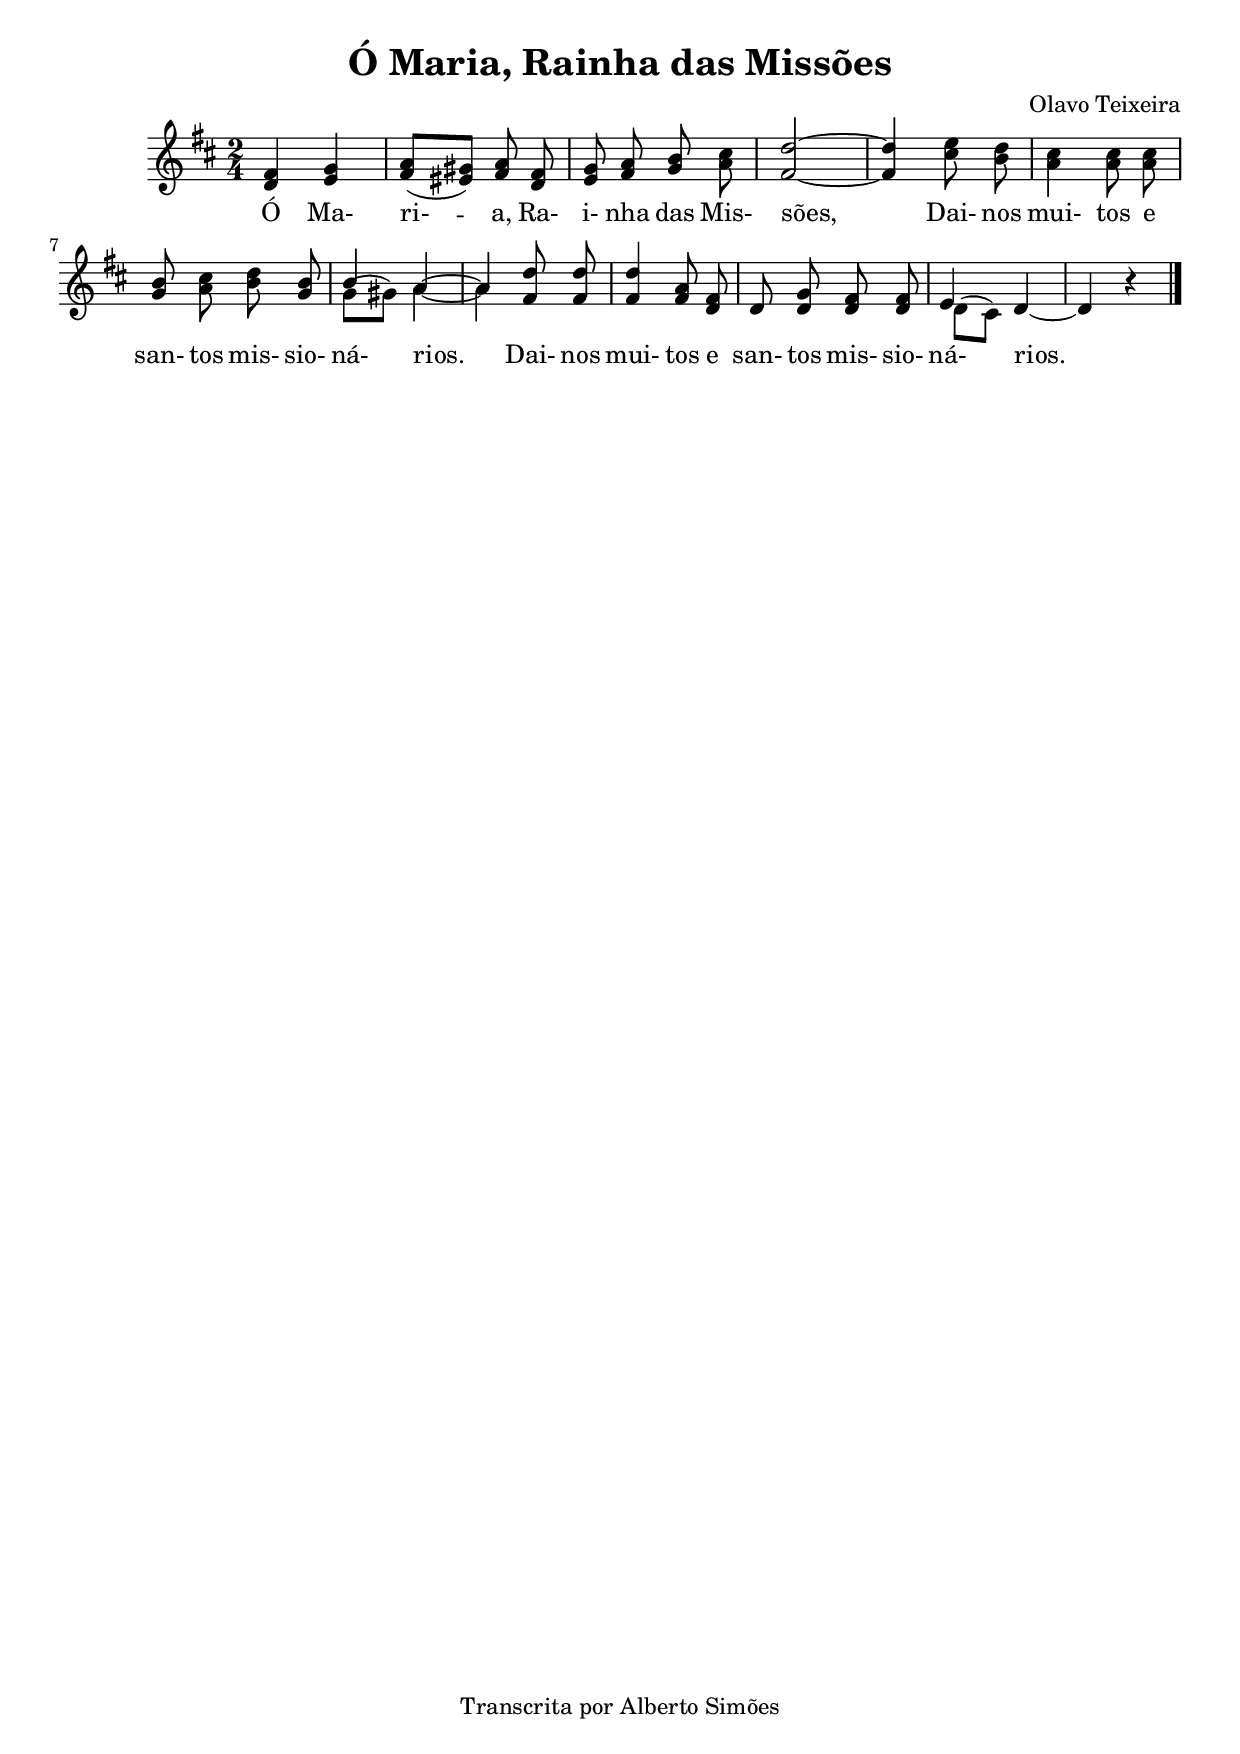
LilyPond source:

\version "2.14.0"

\header {
  title = "Ó Maria, Rainha das Missões"
  
  composer = "Olavo Teixeira"
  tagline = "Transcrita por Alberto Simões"

  ocasioes = "misc"
  seccao   = "misc"
}


melody = \relative c' {
  \time 2/4
  \key d \major 

  \autoBeamOff

  <d fis>4 <e g> | <fis a>8[( <eis gis>)] <fis a> <d fis> | <e g> <fis a> <g b> <a cis> |
  <fis d'>2 ~ | q4 <cis' e>8 <b d> | <a cis>4 q8 q |
  <g b>8 <a cis> <b d> <g b> | 
  << { \stemUp b4 a ~ | a} \new Voice { \stemDown g8[( gis)] a4 ~ | a4} >> <fis d'>8 q |
  q4 <fis a>8 <d fis> | d8 <d g> <d fis> q |
  << { \stemUp e4 } \new Voice {\stemDown d8[( cis)]} >> d4 ~ | d r \bar "|."

}


text = \lyricmode {
  Ó Ma- ri- -- a, Ra- i- nha das Mis- sões, 
  Dai- nos mui- tos e san- tos mis- sio- ná- rios.
  Dai- nos mui- tos e san- tos mis- sio- ná- rios.
}

\score {
  <<
    \new Voice = "mel" \melody
    \new Lyrics \lyricsto mel \text
  >>
  \layout {
    \context {
      \Staff \RemoveEmptyStaves 
      \override VerticalAxisGroup #'remove-first = ##t
    }
  }
  \midi {
    \context {
      \Score
      tempoWholesPerMinute = #(ly:make-moment 70 4)
    }
  }
}


